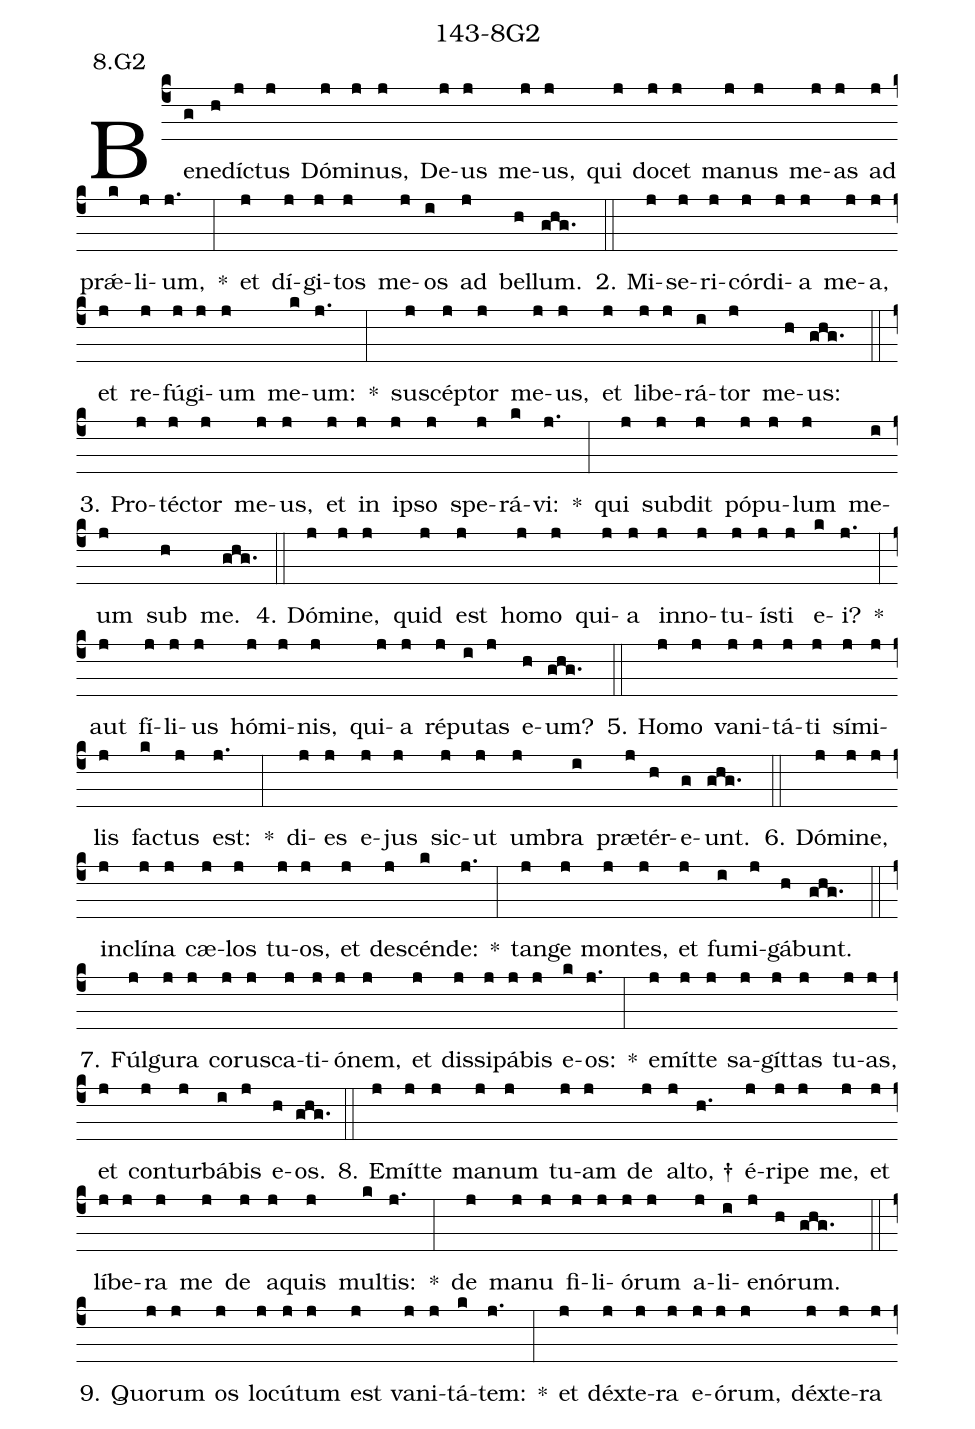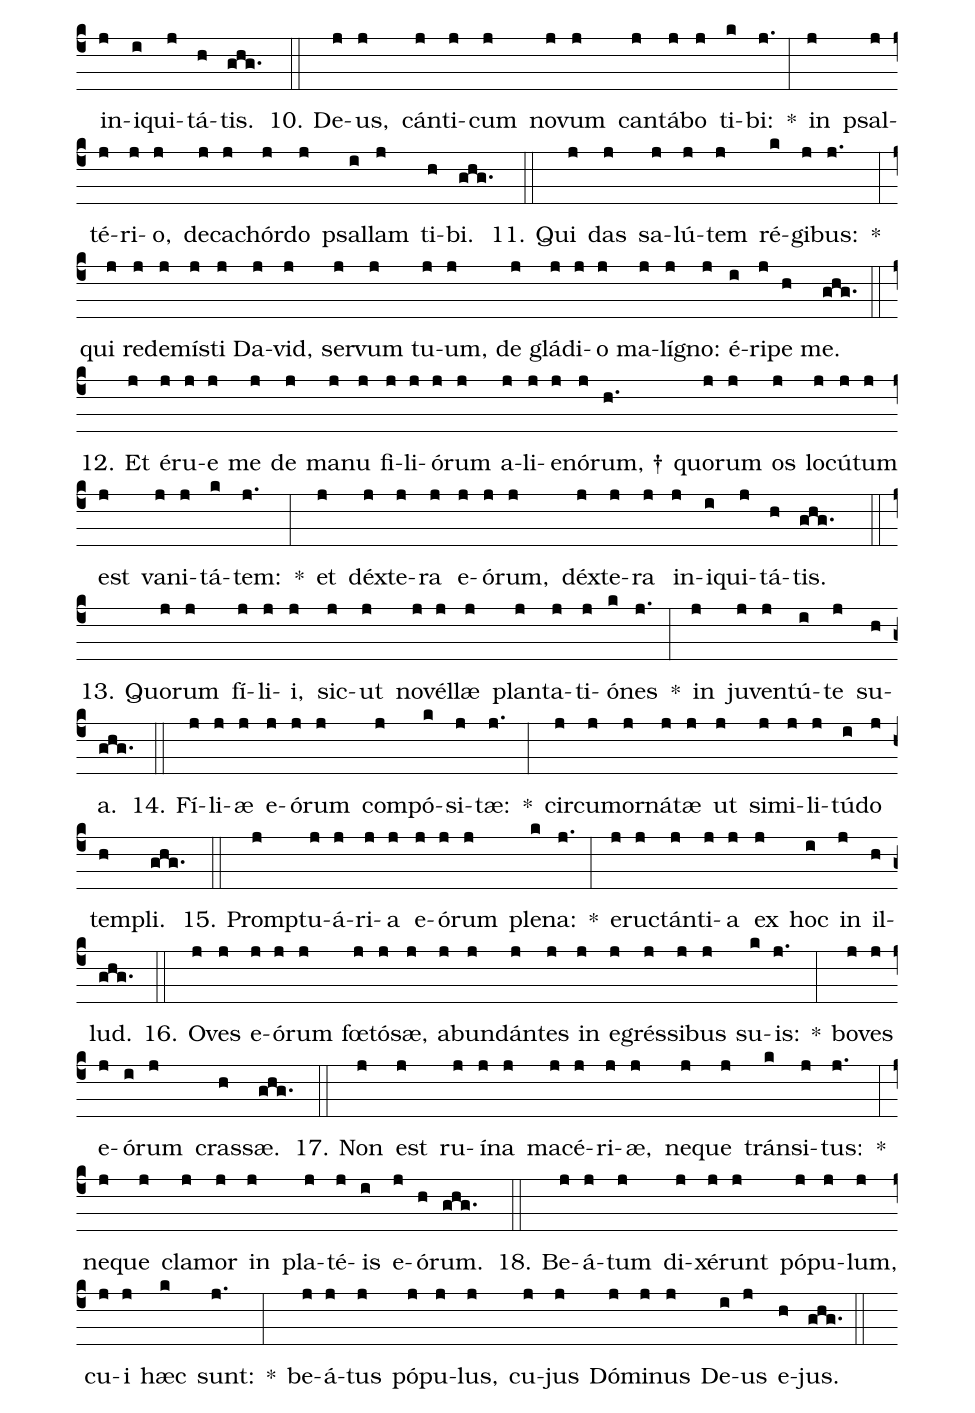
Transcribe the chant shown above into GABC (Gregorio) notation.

name: 143-8G2;
annotation: 8.G2;
%%
(c4)Be(g)ne(h)díc(j)tus(j) Dó(j)mi(j)nus,(j) De(j)us(j) me(j)us,(j) qui(j) do(j)cet(j) ma(j)nus(j) me(j)as(j) ad(j) prǽ(k)li(j)um,(j.) *(:) et(j) dí(j)gi(j)tos(j) me(j)os(i) ad(j) bel(h)lum.(ghg.) (::)
2. Mi(j)se(j)ri(j)cór(j)di(j)a(j) me(j)a,(j) et(j) re(j)fú(j)gi(j)um(j) me(k)um:(j.) *(:) su(j)scép(j)tor(j) me(j)us,(j) et(j) li(j)be(j)rá(i)tor(j) me(h)us:(ghg.) (::)
3. Pro(j)téc(j)tor(j) me(j)us,(j) et(j) in(j) ip(j)so(j) spe(j)rá(k)vi:(j.) *(:) qui(j) sub(j)dit(j) pó(j)pu(j)lum(j) me(i)um(j) sub(h) me.(ghg.) (::)
4. Dó(j)mi(j)ne,(j) quid(j) est(j) ho(j)mo(j) qui(j)a(j) in(j)no(j)tu(j)ís(j)ti(j) e(k)i?(j.) *(:) aut(j) fí(j)li(j)us(j) hó(j)mi(j)nis,(j) qui(j)a(j) ré(j)pu(i)tas(j) e(h)um?(ghg.) (::)
5. Ho(j)mo(j) va(j)ni(j)tá(j)ti(j) sí(j)mi(j)lis(j) fac(k)tus(j) est:(j.) *(:) di(j)es(j) e(j)jus(j) sic(j)ut(j) um(j)bra(i) præ(j)tér(h)e(g)unt.(ghg.) (::)
6. Dó(j)mi(j)ne,(j) in(j)clí(j)na(j) cæ(j)los(j) tu(j)os,(j) et(j) de(j)scén(k)de:(j.) *(:) tan(j)ge(j) mon(j)tes,(j) et(j) fu(i)mi(j)gá(h)bunt.(ghg.) (::)
7. Fúl(j)gu(j)ra(j) co(j)rus(j)ca(j)ti(j)ó(j)nem,(j) et(j) dis(j)si(j)pá(j)bis(j) e(k)os:(j.) *(:) e(j)mít(j)te(j) sa(j)gít(j)tas(j) tu(j)as,(j) et(j) con(j)tur(j)bá(i)bis(j) e(h)os.(ghg.) (::)
8. E(j)mít(j)te(j) ma(j)num(j) tu(j)am(j) de(j) al(j)to, †(h.) é(j)ri(j)pe(j) me,(j) et(j) lí(j)be(j)ra(j) me(j) de(j) a(j)quis(j) mul(k)tis:(j.) *(:) de(j) ma(j)nu(j) fi(j)li(j)ó(j)rum(j) a(j)li(i)e(j)nó(h)rum.(ghg.) (::)
9. Quo(j)rum(j) os(j) lo(j)cú(j)tum(j) est(j) va(j)ni(j)tá(k)tem:(j.) *(:) et(j) déx(j)te(j)ra(j) e(j)ó(j)rum,(j) déx(j)te(j)ra(j) in(j)i(i)qui(j)tá(h)tis.(ghg.) (::)
10. De(j)us,(j) cán(j)ti(j)cum(j) no(j)vum(j) can(j)tá(j)bo(j) ti(k)bi:(j.) *(:) in(j) psal(j)té(j)ri(j)o,(j) de(j)ca(j)chór(j)do(j) psal(i)lam(j) ti(h)bi.(ghg.) (::)
11. Qui(j) das(j) sa(j)lú(j)tem(j) ré(k)gi(j)bus:(j.) *(:) qui(j) red(j)e(j)mís(j)ti(j) Da(j)vid,(j) ser(j)vum(j) tu(j)um,(j) de(j) glá(j)di(j)o(j) ma(j)lí(j)gno:(j) é(i)ri(j)pe(h) me.(ghg.) (::)
12. Et(j) é(j)ru(j)e(j) me(j) de(j) ma(j)nu(j) fi(j)li(j)ó(j)rum(j) a(j)li(j)e(j)nó(j)rum, †(h.) quo(j)rum(j) os(j) lo(j)cú(j)tum(j) est(j) va(j)ni(j)tá(k)tem:(j.) *(:) et(j) déx(j)te(j)ra(j) e(j)ó(j)rum,(j) déx(j)te(j)ra(j) in(j)i(i)qui(j)tá(h)tis.(ghg.) (::)
13. Quo(j)rum(j) fí(j)li(j)i,(j) sic(j)ut(j) no(j)vél(j)læ(j) plan(j)ta(j)ti(j)ó(k)nes(j.) *(:) in(j) ju(j)ven(j)tú(i)te(j) su(h)a.(ghg.) (::)
14. Fí(j)li(j)æ(j) e(j)ó(j)rum(j) com(j)pó(k)si(j)tæ:(j.) *(:) cir(j)cum(j)or(j)ná(j)tæ(j) ut(j) si(j)mi(j)li(j)tú(i)do(j) tem(h)pli.(ghg.) (::)
15. Promp(j)tu(j)á(j)ri(j)a(j) e(j)ó(j)rum(j) ple(k)na:(j.) *(:) e(j)ruc(j)tán(j)ti(j)a(j) ex(j) hoc(i) in(j) il(h)lud.(ghg.) (::)
16. O(j)ves(j) e(j)ó(j)rum(j) fœ(j)tó(j)sæ,(j) ab(j)un(j)dán(j)tes(j) in(j) e(j)grés(j)si(j)bus(j) su(k)is:(j.) *(:) bo(j)ves(j) e(j)ó(i)rum(j) cras(h)sæ.(ghg.) (::)
17. Non(j) est(j) ru(j)í(j)na(j) ma(j)cé(j)ri(j)æ,(j) ne(j)que(j) tráns(k)i(j)tus:(j.) *(:) ne(j)que(j) cla(j)mor(j) in(j) pla(j)té(j)is(i) e(j)ó(h)rum.(ghg.) (::)
18. Be(j)á(j)tum(j) di(j)xé(j)runt(j) pó(j)pu(j)lum,(j) cu(j)i(j) hæc(k) sunt:(j.) *(:) be(j)á(j)tus(j) pó(j)pu(j)lus,(j) cu(j)jus(j) Dó(j)mi(j)nus(j) De(i)us(j) e(h)jus.(ghg.) (::)
